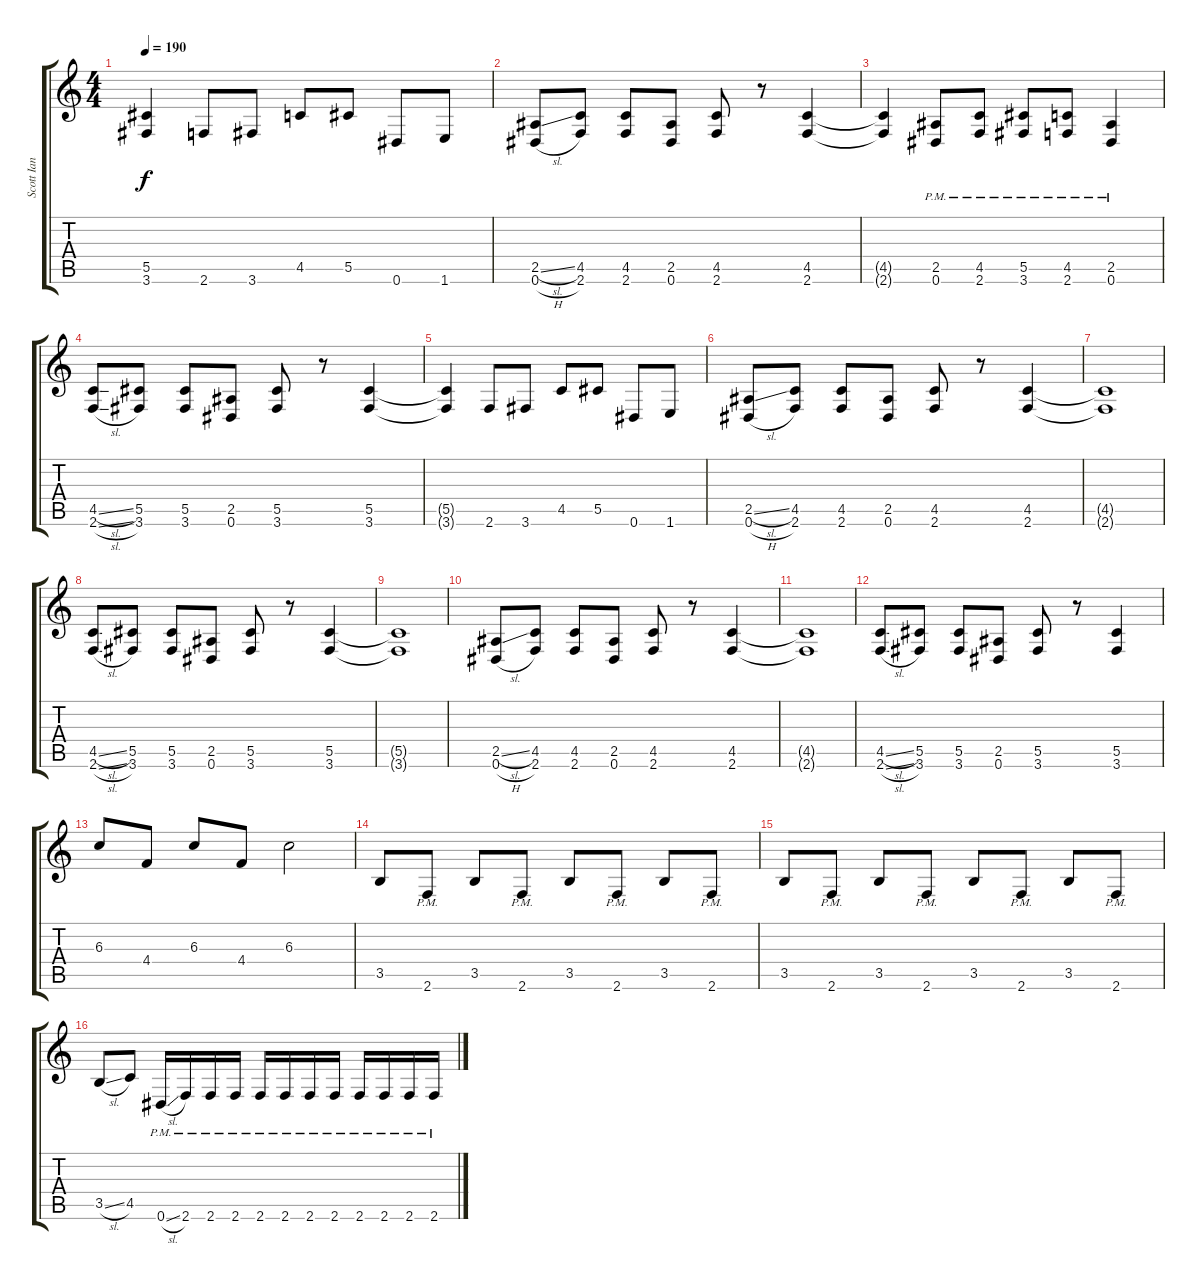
\track ("Scott Ian" "Scott Ian") {instrument distortionguitar}
\staff {score tabs}
\tuning (Eb4 Bb3 Gb3 Db3 Ab2 Eb2) {hide}
\ts (4 4)
\tempo 190
\clef g2
\ks c
(5.5{t} 3.6{t}).4{dy f} 2.6.8 3.6.8 4.5.8 5.5.8 0.6.8 1.6.8 |
(2.5{sl} 0.6{h}).8 (4.5 2.6).8 (4.5 2.6).8 (2.5 0.6).8 (4.5 2.6).8 r.8 (4.5 2.6).4 |
(4.5{t} 2.6{t}).4 (2.5{pm} 0.6{pm}).8 (4.5{pm} 2.6{pm}).8 (5.5{pm} 3.6{pm}).8 (4.5{pm} 2.6{pm}).8 (2.5{pm} 0.6{pm}).4 |
(4.5{sl} 2.6{sl}).8 (5.5 3.6).8 (5.5 3.6).8 (2.5 0.6).8 (5.5 3.6).8 r.8 (5.5 3.6).4 |
(5.5{t} 3.6{t}).4 2.6.8 3.6.8 4.5.8 5.5.8 0.6.8 1.6.8 |
(2.5{sl} 0.6{h}).8 (4.5 2.6).8 (4.5 2.6).8 (2.5 0.6).8 (4.5 2.6).8 r.8 (4.5 2.6).4 |
(4.5{t} 2.6{t}).1 |
(4.5{sl} 2.6{sl}).8 (5.5 3.6).8 (5.5 3.6).8 (2.5 0.6).8 (5.5 3.6).8 r.8 (5.5 3.6).4 |
(5.5{t} 3.6{t}).1 |
(2.5{sl} 0.6{h}).8 (4.5 2.6).8 (4.5 2.6).8 (2.5 0.6).8 (4.5 2.6).8 r.8 (4.5 2.6).4 |
(4.5{t} 2.6{t}).1 |
(4.5{sl} 2.6{sl}).8 (5.5 3.6).8 (5.5 3.6).8 (2.5 0.6).8 (5.5 3.6).8 r.8 (5.5 3.6).4 |
6.3.8 4.4.8 6.3.8 4.4.8 6.3.2 |
3.5.8 2.6{pm}.8 3.5.8 2.6{pm}.8 3.5.8 2.6{pm}.8 3.5.8 2.6{pm}.8 |
3.5.8 2.6{pm}.8 3.5.8 2.6{pm}.8 3.5.8 2.6{pm}.8 3.5.8 2.6{pm}.8 |
3.5{sl}.8 4.5.8 0.6{sl pm}.16 2.6{pm}.16 2.6{pm}.16 2.6{pm}.16 2.6{pm}.16 2.6{pm}.16 2.6{pm}.16 2.6{pm}.16 2.6{pm}.16 2.6{pm}.16 2.6{pm}.16 2.6{pm}.16
